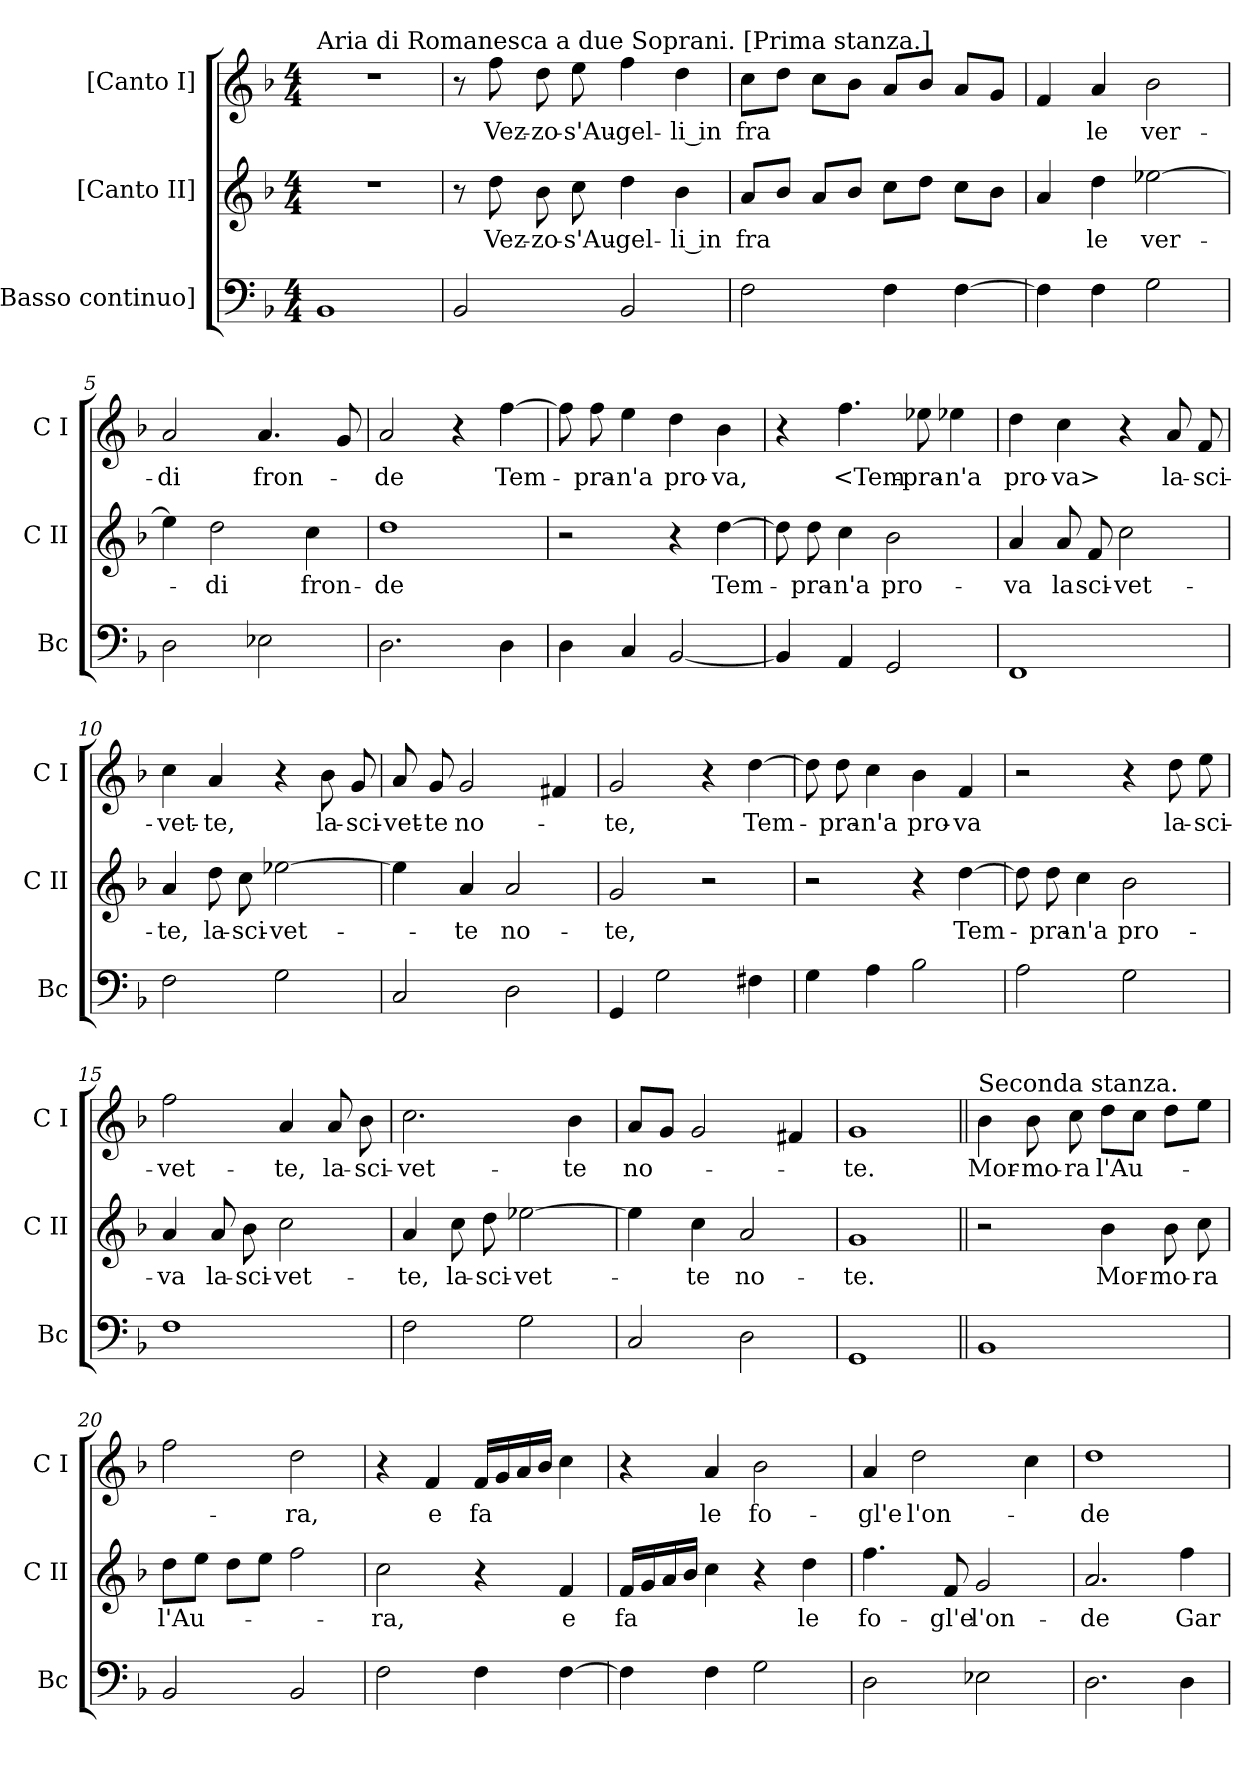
**kern	**kern	**text	**kern	**text
*part3	*part2	*part2	*part1	*part1
*staff3	*staff2	*staff2	*staff1	*staff1
*I"[Basso continuo]	*I"[Canto II]	*	*I"[Canto I]	*
*I'Bc	*I'C II	*	*I'C I	*
*clefF4	*clefG2	*	*clefG2	*
*k[b-]	*k[b-]	*	*k[b-]	*
*F:	*F:	*	*F:	*
*M4/4	*M4/4	*	*M4/4	*
=1	=1	=1	=1	=1
!	!	!	!LO:TX:a:t=Aria di Romanesca a due Soprani. [Prima stanza.]	!
1BB-	1r	.	1r	.
=2	=2	=2	=2	=2
2BB-	8r	.	8r	.
.	8dd	Vez-	8ff	Vez-
.	8b-	-zo-	8dd	-zo-
.	8cc	-s'Au-	8ee	-s'Au-
2BB-	4dd	-gel-	4ff	-gel-
.	4b-	-li in	4dd	-li in
=3	=3	=3	=3	=3
2F	8aL	fra	8ccL	fra
.	8b-J	.	8ddJ	.
.	8aL	.	8ccL	.
.	8b-J	.	8b-J	.
4F	8ccL	.	8aL	.
.	8ddJ	.	8b-J	.
[4F	8ccL	.	8aL	.
.	8b-J	.	8gJ	.
=4	=4	=4	=4	=4
4F]	4a	.	4f	.
4F	4dd	le	4a	le
2G	[2ee-X	ver-	2b-	ver-
=5	=5	=5	=5	=5
2D	4ee-]	.	2a	-di
.	2dd	-di	.	.
2E-X	.	.	4.a	fron-
.	4cc	fron-	.	.
.	.	.	8g	.
=6	=6	=6	=6	=6
2.D	1dd	-de	2a	-de
.	.	.	4r	.
4D	.	.	[4ff	Tem-
=7	=7	=7	=7	=7
4D	2r	.	8ff]	.
.	.	.	8ff	-pra-
4C	.	.	4ee	-n'a
[2BB-	4r	.	4dd	pro-
.	[4dd	Tem-	4b-	-va,
=8	=8	=8	=8	=8
4BB-]	8dd]	.	4r	.
.	8dd	-pra-	.	.
4AA	4cc	-n'a	4.ff	<Tem-
2GG	2b-	pro-	.	.
.	.	.	8ee-X	-pra-
.	.	.	4ee-X	-n'a
=9	=9	=9	=9	=9
1FF	4a	-va	4dd	pro-
.	8a	la	4cc	-va>
.	8f	sci-	.	.
.	2cc	-vet-	4r	.
.	.	.	8a	la-
.	.	.	8f	-sci-
=10	=10	=10	=10	=10
2F	4a	-te,	4cc	-vet-
.	8dd	la-	4a	-te,
.	8cc	-sci-	.	.
2G	[2ee-X	-vet-	4r	.
.	.	.	8b-	la-
.	.	.	8g	-sci-
=11	=11	=11	=11	=11
2C	4ee-]	.	8a	-vet-
.	.	.	8g	-te
.	4a	-te	2g	no-
2D	2a	no-	.	.
.	.	.	4f#X	.
=12	=12	=12	=12	=12
4GG	2g	-te,	2g	-te,
2G	.	.	.	.
.	2r	.	4r	.
4F#X	.	.	[4dd	Tem-
=13	=13	=13	=13	=13
4G	2r	.	8dd]	.
.	.	.	8dd	-pra-
4A	.	.	4cc	-n'a
2B-	4r	.	4b-	pro-
.	[4dd	Tem-	4f	-va
=14	=14	=14	=14	=14
2A	8dd]	.	2r	.
.	8dd	-pra-	.	.
.	4cc	-n'a	.	.
2G	2b-	pro-	4r	.
.	.	.	8dd	la-
.	.	.	8ee	-sci-
=15	=15	=15	=15	=15
1F	4a	-va	2ff	-vet-
.	8a	la-	.	.
.	8b-	-sci-	.	.
.	2cc	-vet-	4a	-te,
.	.	.	8a	la-
.	.	.	8b-	-sci-
=16	=16	=16	=16	=16
2F	4a	-te,	2.cc	-vet-
.	8cc	la-	.	.
.	8dd	-sci-	.	.
2G	[2ee-X	-vet-	.	.
.	.	.	4b-	-te
=17	=17	=17	=17	=17
2C	4ee-]	.	8aL	no-
.	.	.	8gJ	.
.	4cc	-te	2g	.
2D	2a	no-	.	.
.	.	.	4f#X	.
=18	=18	=18	=18	=18
1GG	1g	-te.	1g	-te.
=19||	=19||	=19||	=19||	=19||
!	!	!	!LO:TX:a:t=Seconda stanza.	!
1BB-	2r	.	4b-	Mor-
.	.	.	8b-	-mo-
.	.	.	8cc	-ra
.	4b-	Mor-	8ddL	l'Au-
.	.	.	8ccJ	.
.	8b-	-mo-	8ddL	.
.	8cc	-ra	8eeJ	.
=20	=20	=20	=20	=20
2BB-	8ddL	l'Au-	2ff	.
.	8eeJ	.	.	.
.	8ddL	.	.	.
.	8eeJ	.	.	.
2BB-	2ff	.	2dd	-ra,
=21	=21	=21	=21	=21
2F	2cc	-ra,	4r	.
.	.	.	4f	e
4F	4r	.	16fLL	fa
.	.	.	16g	.
.	.	.	16a	.
.	.	.	16b-JJ	.
[4F	4f	e	4cc	.
=22	=22	=22	=22	=22
4F]	16fLL	fa	4r	.
.	16g	.	.	.
.	16a	.	.	.
.	16b-JJ	.	.	.
4F	4cc	.	4a	le
2G	4r	.	2b-	fo-
.	4dd	le	.	.
=23	=23	=23	=23	=23
2D	4.ff	fo-	4a	-gl'e
.	.	.	2dd	l'on-
.	8f	-gl'e	.	.
2E-X	2g	l'on-	.	.
.	.	.	4cc	.
=24	=24	=24	=24	=24
2.D	2.a	-de	1dd	-de
4D	4ff	Gar-	.	.
=	=	=	=	=
*-	*-	*-	*-	*-
